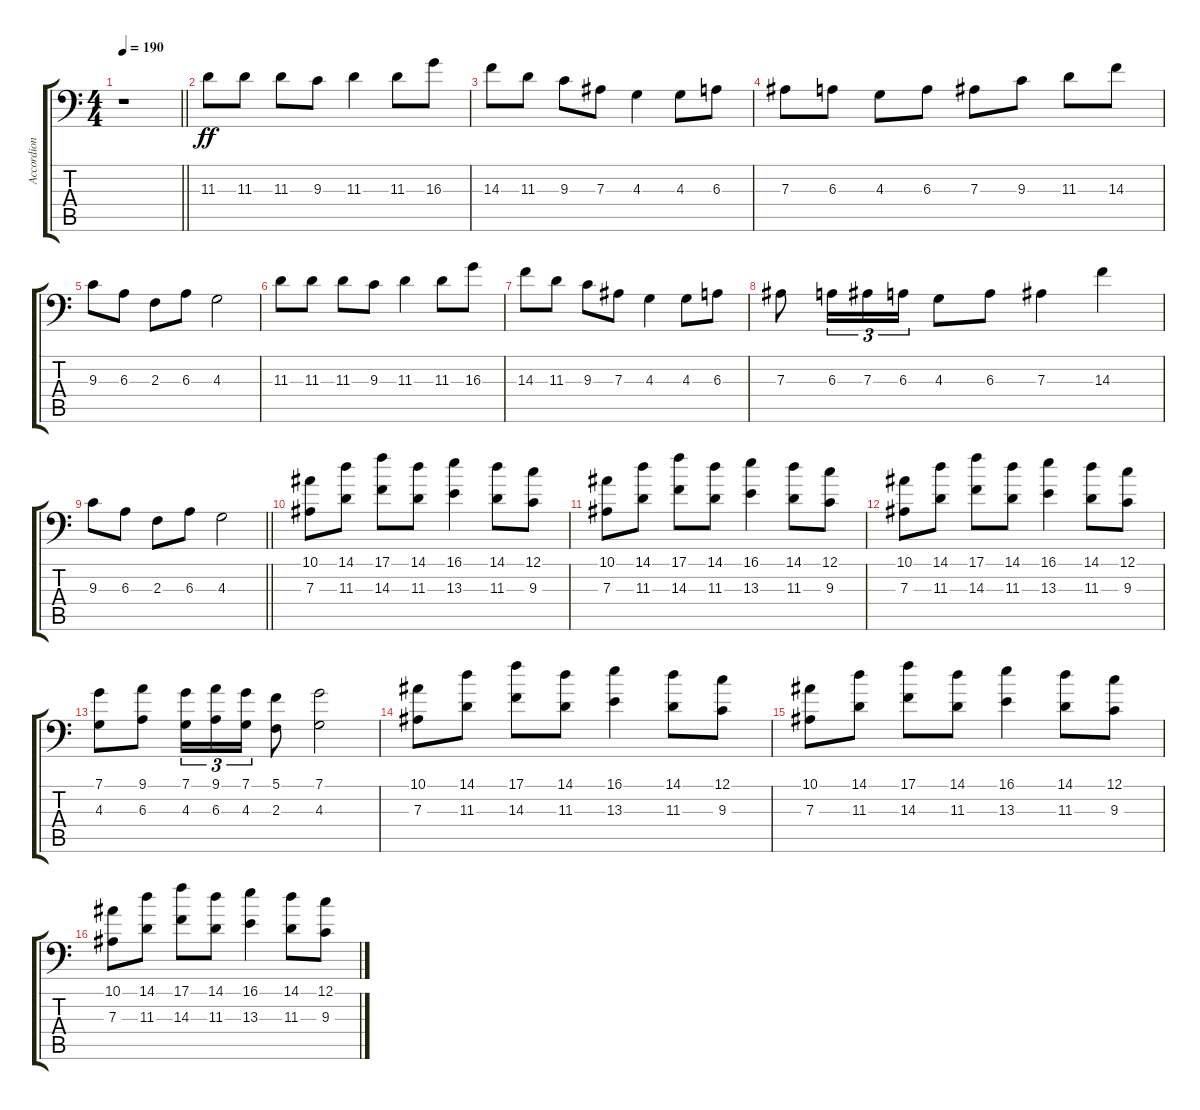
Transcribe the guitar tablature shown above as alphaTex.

\track ("Accordion" "Accordion") {instrument accordion}
\staff {score tabs}
\tuning (C4 G3 Eb3 Bb2 F2 Bb1) {hide}
\ts (4 4)
\tempo 190
\clef f4
\barLineRight lightlight
\ks c
r.1{dy ff} |
11.3.8 11.3.8 11.3.8 9.3.8 11.3.4 11.3.8 16.3.8 |
14.3.8 11.3.8 9.3.8 7.3.8 4.3.4 4.3.8 6.3.8 |
7.3.8 6.3.8 4.3.8 6.3.8 7.3.8 9.3.8 11.3.8 14.3.8 |
9.3.8 6.3.8 2.3.8 6.3.8 4.3.2 |
11.3.8 11.3.8 11.3.8 9.3.8 11.3.4 11.3.8 16.3.8 |
14.3.8 11.3.8 9.3.8 7.3.8 4.3.4 4.3.8 6.3.8 |
7.3.8 6.3.16{tu (3 2)} 7.3.16{tu (3 2)} 6.3.16{tu (3 2)} 4.3.8 6.3.8 7.3.4 14.3.4 |
\barLineRight lightlight
9.3.8 6.3.8 2.3.8 6.3.8 4.3.2 |
(10.1 7.3).8 (14.1 11.3).8 (17.1 14.3).8 (14.1 11.3).8 (16.1 13.3).4 (14.1 11.3).8 (12.1 9.3).8 |
(10.1 7.3).8 (14.1 11.3).8 (17.1 14.3).8 (14.1 11.3).8 (16.1 13.3).4 (14.1 11.3).8 (12.1 9.3).8 |
(10.1 7.3).8 (14.1 11.3).8 (17.1 14.3).8 (14.1 11.3).8 (16.1 13.3).4 (14.1 11.3).8 (12.1 9.3).8 |
(7.1 4.3).8 (9.1 6.3).8 (7.1 4.3).16{tu (3 2)} (9.1 6.3).16{tu (3 2)} (7.1 4.3).16{tu (3 2)} (5.1 2.3).8 (7.1 4.3).2 |
(10.1 7.3).8 (14.1 11.3).8 (17.1 14.3).8 (14.1 11.3).8 (16.1 13.3).4 (14.1 11.3).8 (12.1 9.3).8 |
(10.1 7.3).8 (14.1 11.3).8 (17.1 14.3).8 (14.1 11.3).8 (16.1 13.3).4 (14.1 11.3).8 (12.1 9.3).8 |
(10.1 7.3).8 (14.1 11.3).8 (17.1 14.3).8 (14.1 11.3).8 (16.1 13.3).4 (14.1 11.3).8 (12.1 9.3).8
